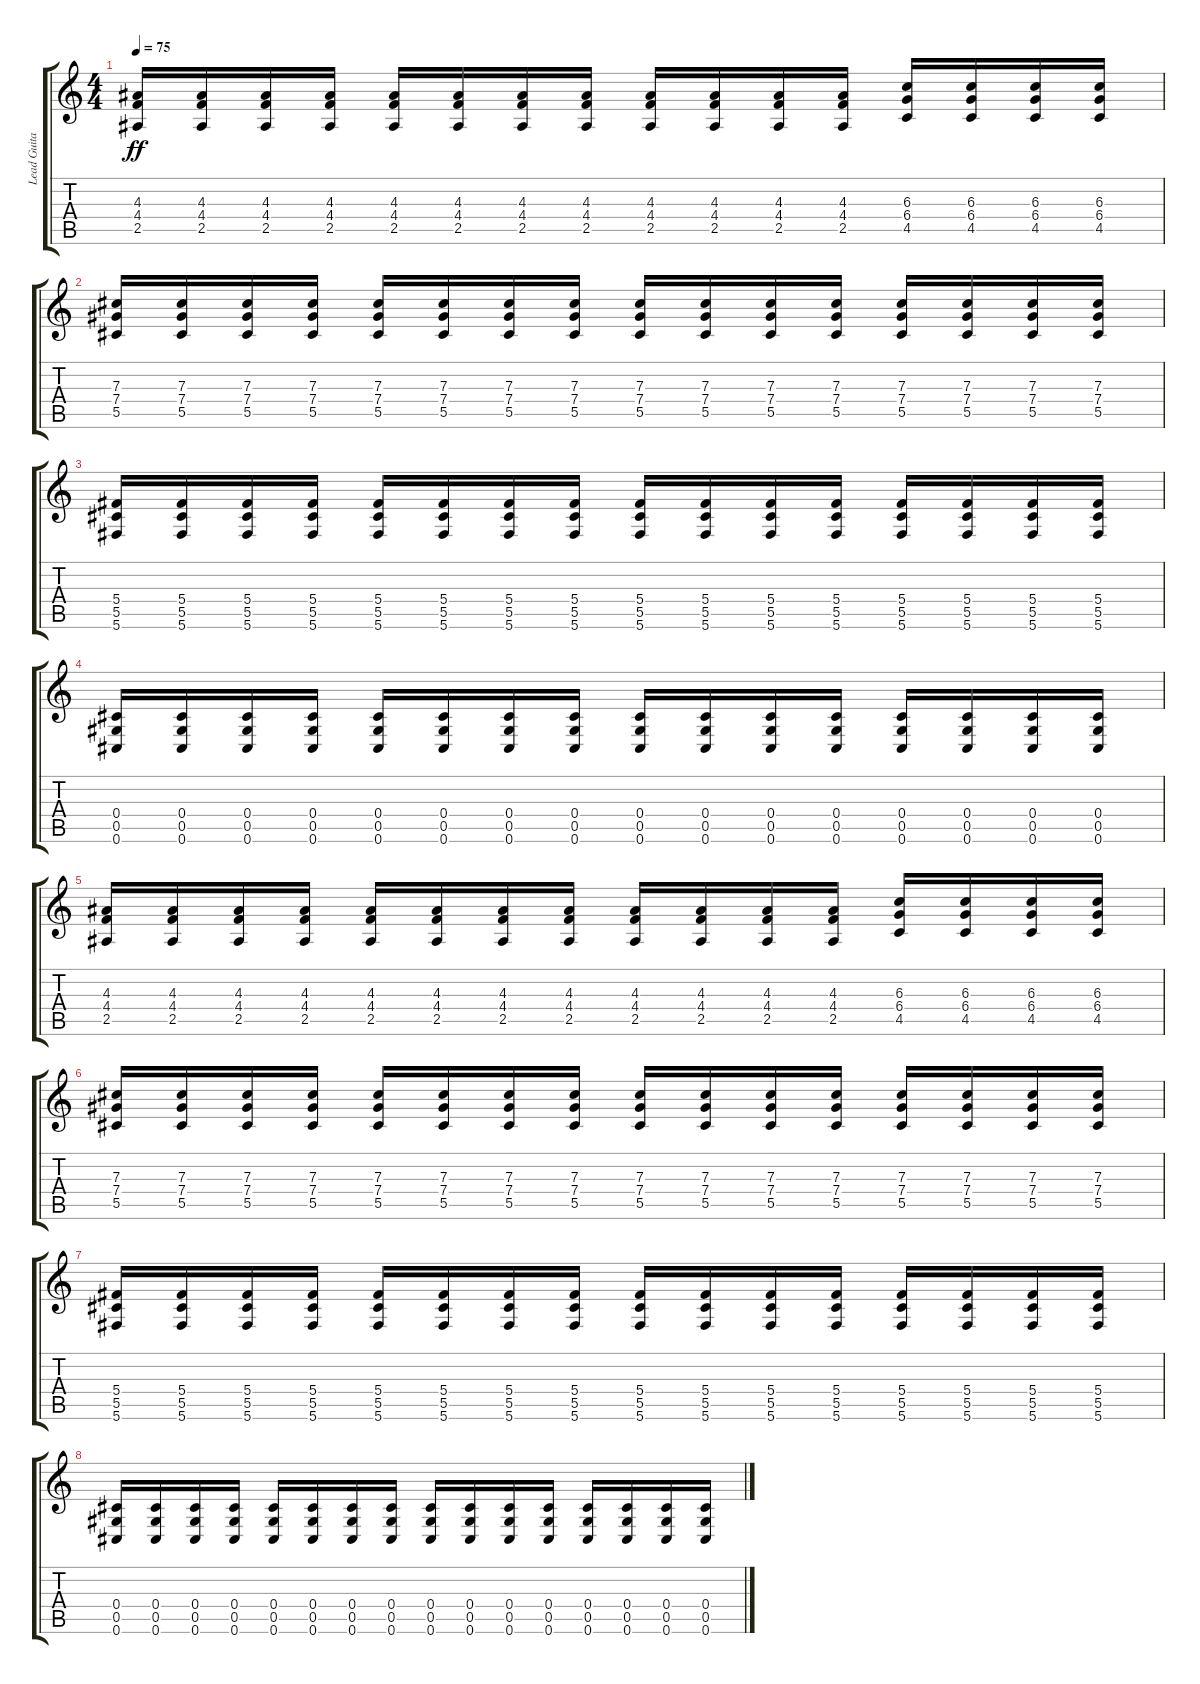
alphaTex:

\track ("Lead Guitar " "Lead Guita") {instrument electricguitarclean}
\staff {score tabs}
\tuning (Eb4 Bb3 Gb3 Db3 Ab2 Db2) {hide}
\ts (4 4)
\tempo 75
\clef g2
\ks c
(4.3 4.4 2.5).16{dy ff instrument overdrivenguitar} (4.3 4.4 2.5).16 (4.3 4.4 2.5).16 (4.3 4.4 2.5).16 (4.3 4.4 2.5).16 (4.3 4.4 2.5).16 (4.3 4.4 2.5).16 (4.3 4.4 2.5).16 (4.3 4.4 2.5).16 (4.3 4.4 2.5).16 (4.3 4.4 2.5).16 (4.3 4.4 2.5).16 (6.3 6.4 4.5).16 (6.3 6.4 4.5).16 (6.3 6.4 4.5).16 (6.3 6.4 4.5).16 |
(7.3 7.4 5.5).16{instrument overdrivenguitar} (7.3 7.4 5.5).16 (7.3 7.4 5.5).16 (7.3 7.4 5.5).16 (7.3 7.4 5.5).16 (7.3 7.4 5.5).16 (7.3 7.4 5.5).16 (7.3 7.4 5.5).16 (7.3 7.4 5.5).16 (7.3 7.4 5.5).16 (7.3 7.4 5.5).16 (7.3 7.4 5.5).16 (7.3 7.4 5.5).16 (7.3 7.4 5.5).16 (7.3 7.4 5.5).16 (7.3 7.4 5.5).16 |
(5.4 5.5 5.6).16{instrument distortionguitar} (5.4 5.5 5.6).16 (5.4 5.5 5.6).16 (5.4 5.5 5.6).16 (5.4 5.5 5.6).16 (5.4 5.5 5.6).16 (5.4 5.5 5.6).16 (5.4 5.5 5.6).16 (5.4 5.5 5.6).16 (5.4 5.5 5.6).16 (5.4 5.5 5.6).16 (5.4 5.5 5.6).16 (5.4 5.5 5.6).16 (5.4 5.5 5.6).16 (5.4 5.5 5.6).16 (5.4 5.5 5.6).16 |
(0.4 0.5 0.6).16{instrument distortionguitar} (0.4 0.5 0.6).16 (0.4 0.5 0.6).16 (0.4 0.5 0.6).16 (0.4 0.5 0.6).16 (0.4 0.5 0.6).16 (0.4 0.5 0.6).16 (0.4 0.5 0.6).16 (0.4 0.5 0.6).16 (0.4 0.5 0.6).16 (0.4 0.5 0.6).16 (0.4 0.5 0.6).16 (0.4 0.5 0.6).16 (0.4 0.5 0.6).16 (0.4 0.5 0.6).16 (0.4 0.5 0.6).16 |
(4.3 4.4 2.5).16{instrument distortionguitar} (4.3 4.4 2.5).16 (4.3 4.4 2.5).16 (4.3 4.4 2.5).16 (4.3 4.4 2.5).16 (4.3 4.4 2.5).16 (4.3 4.4 2.5).16 (4.3 4.4 2.5).16 (4.3 4.4 2.5).16 (4.3 4.4 2.5).16 (4.3 4.4 2.5).16 (4.3 4.4 2.5).16 (6.3 6.4 4.5).16 (6.3 6.4 4.5).16 (6.3 6.4 4.5).16 (6.3 6.4 4.5).16 |
(7.3 7.4 5.5).16{instrument distortionguitar} (7.3 7.4 5.5).16 (7.3 7.4 5.5).16 (7.3 7.4 5.5).16 (7.3 7.4 5.5).16 (7.3 7.4 5.5).16 (7.3 7.4 5.5).16 (7.3 7.4 5.5).16 (7.3 7.4 5.5).16 (7.3 7.4 5.5).16 (7.3 7.4 5.5).16 (7.3 7.4 5.5).16 (7.3 7.4 5.5).16 (7.3 7.4 5.5).16 (7.3 7.4 5.5).16 (7.3 7.4 5.5).16 |
(5.4 5.5 5.6).16{instrument distortionguitar} (5.4 5.5 5.6).16 (5.4 5.5 5.6).16 (5.4 5.5 5.6).16 (5.4 5.5 5.6).16 (5.4 5.5 5.6).16 (5.4 5.5 5.6).16 (5.4 5.5 5.6).16 (5.4 5.5 5.6).16 (5.4 5.5 5.6).16 (5.4 5.5 5.6).16 (5.4 5.5 5.6).16 (5.4 5.5 5.6).16 (5.4 5.5 5.6).16 (5.4 5.5 5.6).16 (5.4 5.5 5.6).16 |
(0.4 0.5 0.6).16{instrument distortionguitar} (0.4 0.5 0.6).16 (0.4 0.5 0.6).16 (0.4 0.5 0.6).16 (0.4 0.5 0.6).16 (0.4 0.5 0.6).16 (0.4 0.5 0.6).16 (0.4 0.5 0.6).16 (0.4 0.5 0.6).16 (0.4 0.5 0.6).16 (0.4 0.5 0.6).16 (0.4 0.5 0.6).16 (0.4 0.5 0.6).16 (0.4 0.5 0.6).16 (0.4 0.5 0.6).16 (0.4 0.5 0.6).16
